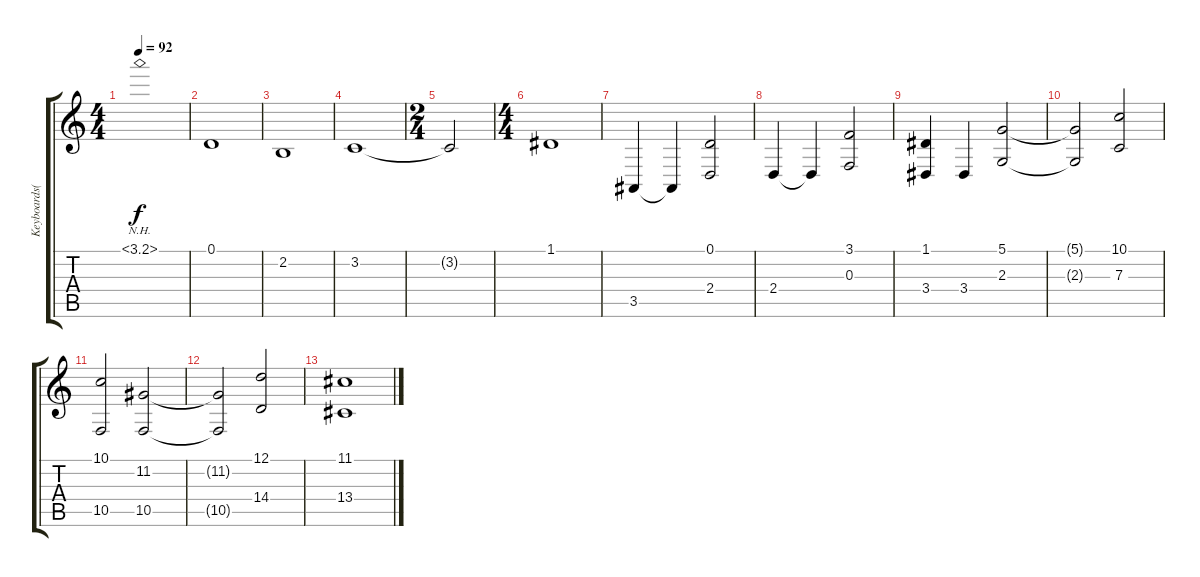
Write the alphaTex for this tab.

\track ("Keyboards( Munter)" "Keyboards(") {instrument stringensemble1}
\staff {score tabs}
\tuning (D4 A3 F3 C3 G2 C2) {hide}
\ts (4 4)
\tempo 92
\clef g2
\ks c
3.1{nh}.1{dy f} |
0.1.1 |
2.2.1 |
3.2.1 |
\ts (2 4)
3.2{t}.2 |
\ts (4 4)
1.1.1 |
3.5.4 3.5{t}.4 (0.1 2.4).2 |
2.4.4 2.4{t}.4 (3.1 0.3).2 |
(1.1 3.4).4 3.4.4 (5.1 2.3).2 |
(5.1{t} 2.3{t}).2 (10.1 7.3).2 |
(10.1 10.5).2 (11.2 10.5).2 |
(11.2{t} 10.5{t}).2 (12.1 14.4).2 |
(11.1 13.4).1
